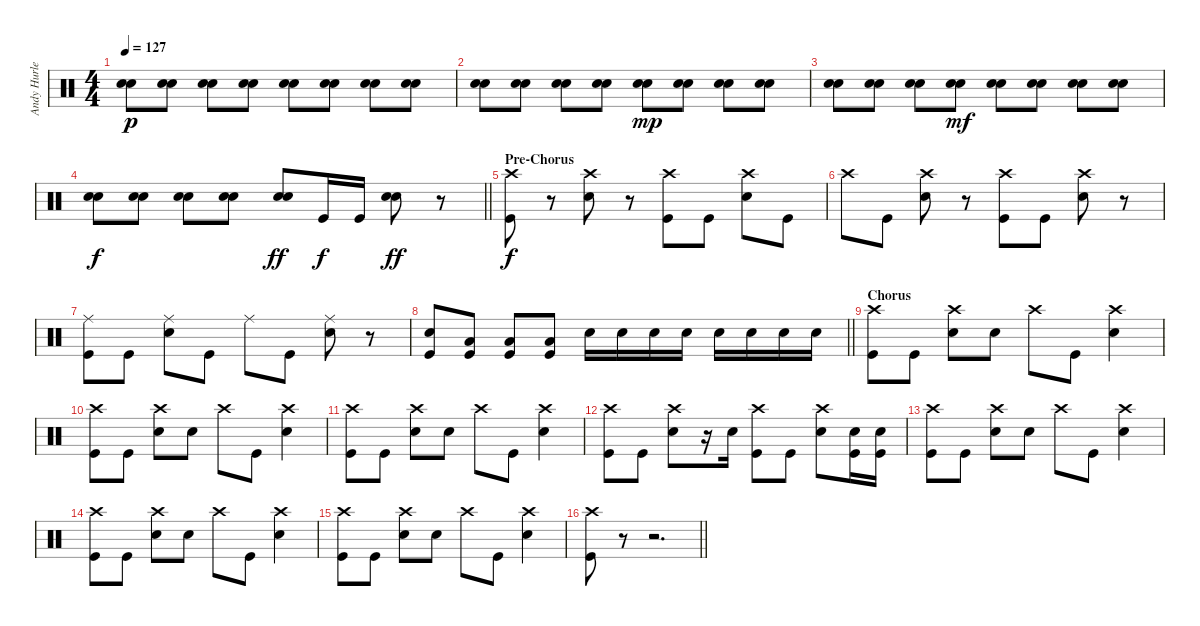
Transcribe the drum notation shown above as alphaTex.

\track ("Andy Hurley (Drums)" "Andy Hurle") {instrument percussion}
\staff {score}
\articulation defaults
\ts (4 4)
\tempo 127
\clef neutral
\ks c
("Electric Snare (hit)" "Snare (hit) 2").8{dy p} ("Electric Snare (hit)" "Snare (hit) 2").8 ("Electric Snare (hit)" "Snare (hit) 2").8 ("Electric Snare (hit)" "Snare (hit) 2").8 ("Electric Snare (hit)" "Snare (hit) 2").8 ("Electric Snare (hit)" "Snare (hit) 2").8 ("Electric Snare (hit)" "Snare (hit) 2").8 ("Electric Snare (hit)" "Snare (hit) 2").8 |
("Electric Snare (hit)" "Snare (hit) 2").8 ("Electric Snare (hit)" "Snare (hit) 2").8 ("Electric Snare (hit)" "Snare (hit) 2").8 ("Electric Snare (hit)" "Snare (hit) 2").8 ("Electric Snare (hit)" "Snare (hit) 2").8{dy mp} ("Electric Snare (hit)" "Snare (hit) 2").8 ("Electric Snare (hit)" "Snare (hit) 2").8 ("Electric Snare (hit)" "Snare (hit) 2").8 |
("Electric Snare (hit)" "Snare (hit) 2").8 ("Electric Snare (hit)" "Snare (hit) 2").8 ("Electric Snare (hit)" "Snare (hit) 2").8 ("Electric Snare (hit)" "Snare (hit) 2").8{dy mf} ("Electric Snare (hit)" "Snare (hit) 2").8 ("Electric Snare (hit)" "Snare (hit) 2").8 ("Electric Snare (hit)" "Snare (hit) 2").8 ("Electric Snare (hit)" "Snare (hit) 2").8 |
\barLineRight lightlight
("Electric Snare (hit)" "Snare (hit) 2").8{dy f} ("Electric Snare (hit)" "Snare (hit) 2").8 ("Electric Snare (hit)" "Snare (hit) 2").8 ("Electric Snare (hit)" "Snare (hit) 2").8 ("Electric Snare (hit)" "Snare (hit) 2").8{dy ff} "Kick (hit)".16{dy f} "Kick (hit)".16 ("Electric Snare (hit)" "Snare (hit) 2").8{dy ff} r.8 |
\section ("" "Pre-Chorus")
("Crash high (hit)" "Kick (hit)").8{dy f} r.8 ("Crash high (hit)" "Electric Snare (hit)").8 r.8 ("Crash high (hit)" "Kick (hit)").8 "Kick (hit)".8 ("Crash high (hit)" "Electric Snare (hit)").8 "Kick (hit)".8 |
"Crash high (hit)".8 "Kick (hit)".8 ("Crash high (hit)" "Electric Snare (hit)").8 r.8 ("Crash high (hit)" "Kick (hit)").8 "Kick (hit)".8 ("Crash high (hit)" "Electric Snare (hit)").8 r.8 |
("Ride (middle)" "Kick (hit)").8 "Kick (hit)".8 ("Ride (middle)" "Electric Snare (hit)").8 "Kick (hit)".8 "Ride (middle)".8 "Kick (hit)".8 ("Ride (middle)" "Electric Snare (hit)").8 r.8 |
\barLineRight lightlight
("Electric Snare (hit)" "Kick (hit)").8 ("Low Floor Tom (hit)" "Kick (hit)").8 ("Low Floor Tom (hit)" "Kick (hit)").8 ("Low Floor Tom (hit)" "Kick (hit)").8 "Electric Snare (hit)".16{bd 120} "Electric Snare (hit)".16{bu 120} "Electric Snare (hit)".16{bd 120} "Electric Snare (hit)".16{bu 120} "Electric Snare (hit)".16{bd 120} "Electric Snare (hit)".16{bu 120} "Electric Snare (hit)".16{bd 120} "Electric Snare (hit)".16{bu 120} |
\section ("" "Chorus")
("Crash high (hit)" "Kick (hit)").8 "Kick (hit)".8 ("Crash high (hit)" "Snare (hit) 2").8 "Snare (hit) 2".8 "Crash high (hit)".8 "Kick (hit)".8 ("Crash high (hit)" "Snare (hit) 2").4 |
("Crash high (hit)" "Kick (hit)").8 "Kick (hit)".8 ("Crash high (hit)" "Snare (hit) 2").8 "Snare (hit) 2".8 "Crash high (hit)".8 "Kick (hit)".8 ("Crash high (hit)" "Snare (hit) 2").4 |
("Crash high (hit)" "Kick (hit)").8 "Kick (hit)".8 ("Crash high (hit)" "Snare (hit) 2").8 "Snare (hit) 2".8 "Crash high (hit)".8 "Kick (hit)".8 ("Crash high (hit)" "Snare (hit) 2").4 |
("Crash high (hit)" "Kick (hit)").8 "Kick (hit)".8 ("Crash high (hit)" "Snare (hit) 2").8 r.16 "Snare (hit) 2".16 ("Crash high (hit)" "Kick (hit)").8 "Kick (hit)".8 ("Crash high (hit)" "Snare (hit) 2").8 ("Snare (hit) 2" "Kick (hit)").16 ("Snare (hit) 2" "Kick (hit)").16 |
("Crash high (hit)" "Kick (hit)").8 "Kick (hit)".8 ("Crash high (hit)" "Snare (hit) 2").8 "Snare (hit) 2".8 "Crash high (hit)".8 "Kick (hit)".8 ("Crash high (hit)" "Snare (hit) 2").4 |
("Crash high (hit)" "Kick (hit)").8 "Kick (hit)".8 ("Crash high (hit)" "Snare (hit) 2").8 "Snare (hit) 2".8 "Crash high (hit)".8 "Kick (hit)".8 ("Crash high (hit)" "Snare (hit) 2").4 |
("Crash high (hit)" "Kick (hit)").8 "Kick (hit)".8 ("Crash high (hit)" "Snare (hit) 2").8 "Snare (hit) 2".8 "Crash high (hit)".8 "Kick (hit)".8 ("Crash high (hit)" "Snare (hit) 2").4 |
\barLineRight lightlight
("Crash high (hit)" "Kick (hit)").8 r.8 r.2{d}
